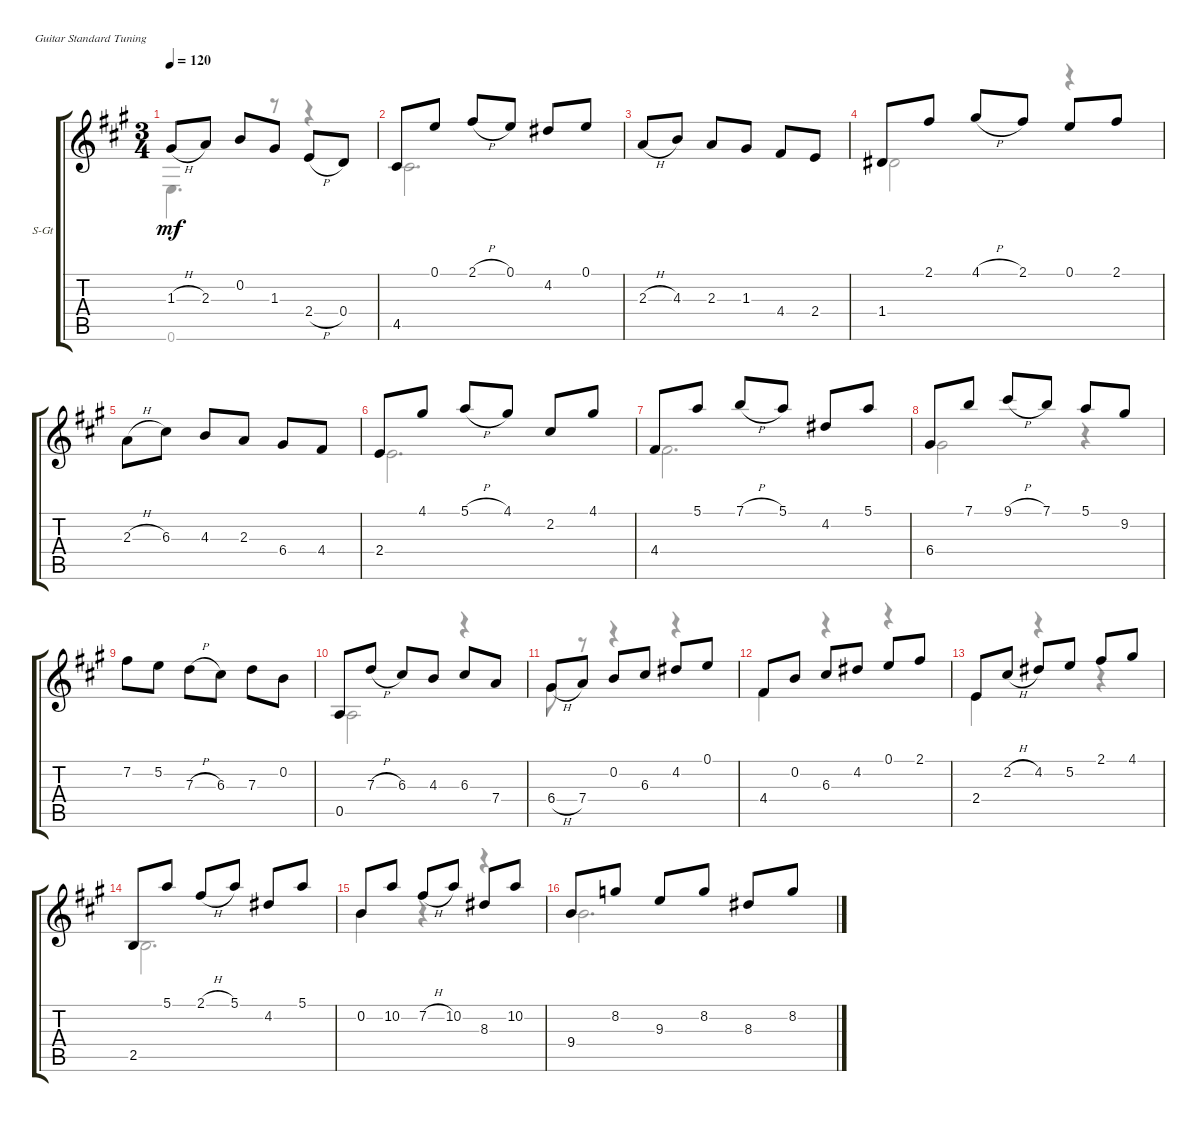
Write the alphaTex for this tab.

\defaultSystemsLayout 4
\bracketExtendMode groupsimilarinstruments
\firstSystemTrackNameOrientation horizontal
\otherSystemsTrackNameOrientation horizontal
\track ("Classical Guitar" "S-Gt") {instrument acousticguitarsteel}
\staff {score tabs}
\tuning (E4 B3 G3 D3 A2 E2)
\voice
\ts (3 4)
\tempo 120
\clef g2
\ks a
1.3{h}.8{dy mf} 2.3.8 0.2.8 1.3.8 2.4{h}.8 0.4.8 |
4.5.8 0.1.8 2.1{h}.8 0.1.8 4.2.8 0.1.8 |
2.3{h}.8 4.3.8 2.3.8 1.3.8 4.4.8 2.4.8 |
1.4.8 2.1.8 4.1{h}.8 2.1.8 0.1.8 2.1.8 |
2.3{h}.8 6.3.8 4.3.8 2.3.8 6.4.8 4.4.8 |
2.4.8 4.1.8 5.1{h}.8 4.1.8 2.2.8 4.1.8 |
4.4.8 5.1.8 7.1{h}.8 5.1.8 4.2.8 5.1.8 |
6.4.8 7.1.8 9.1{h}.8 7.1.8 5.1.8 9.2.8 |
7.2.8 5.2.8 7.3{h}.8 6.3.8 7.3.8 0.2.8 |
0.5.8 7.3{h}.8 6.3.8 4.3.8 6.3.8 7.4.8 |
6.4{h}.8 7.4.8 0.2.8 6.3.8 4.2.8 0.1.8 |
4.4.8 0.2.8 6.3.8 4.2.8 0.1.8 2.1.8 |
2.4.8 2.2{h}.8 4.2.8 5.2.8 2.1.8 4.1.8 |
2.5.8 5.1.8 2.1{h}.8 5.1.8 4.2.8 5.1.8 |
0.2.8 10.2.8 7.2{h}.8 10.2.8 8.3.8 10.2.8 |
9.4.8 8.2.8 9.3.8 8.2.8 8.3.8 8.2.8
\voice
\clef g2
\ottava regular
\simile none
\ks a
0.6{t}.4{d dy mf} r.8 r.4 |
4.5.2{d} |
|
1.4.2 r.4 |
|
2.4.2{d} |
4.4.2{d} |
6.4.2 r.4 |
|
0.5.2 r.4 |
6.4.8 r.8 r.4 r.4 |
4.4.4 r.4 r.4 |
2.4.4 r.4 r.4 |
2.5.2{d} |
0.2.4 r.4 r.4 |
9.4.2{d}
